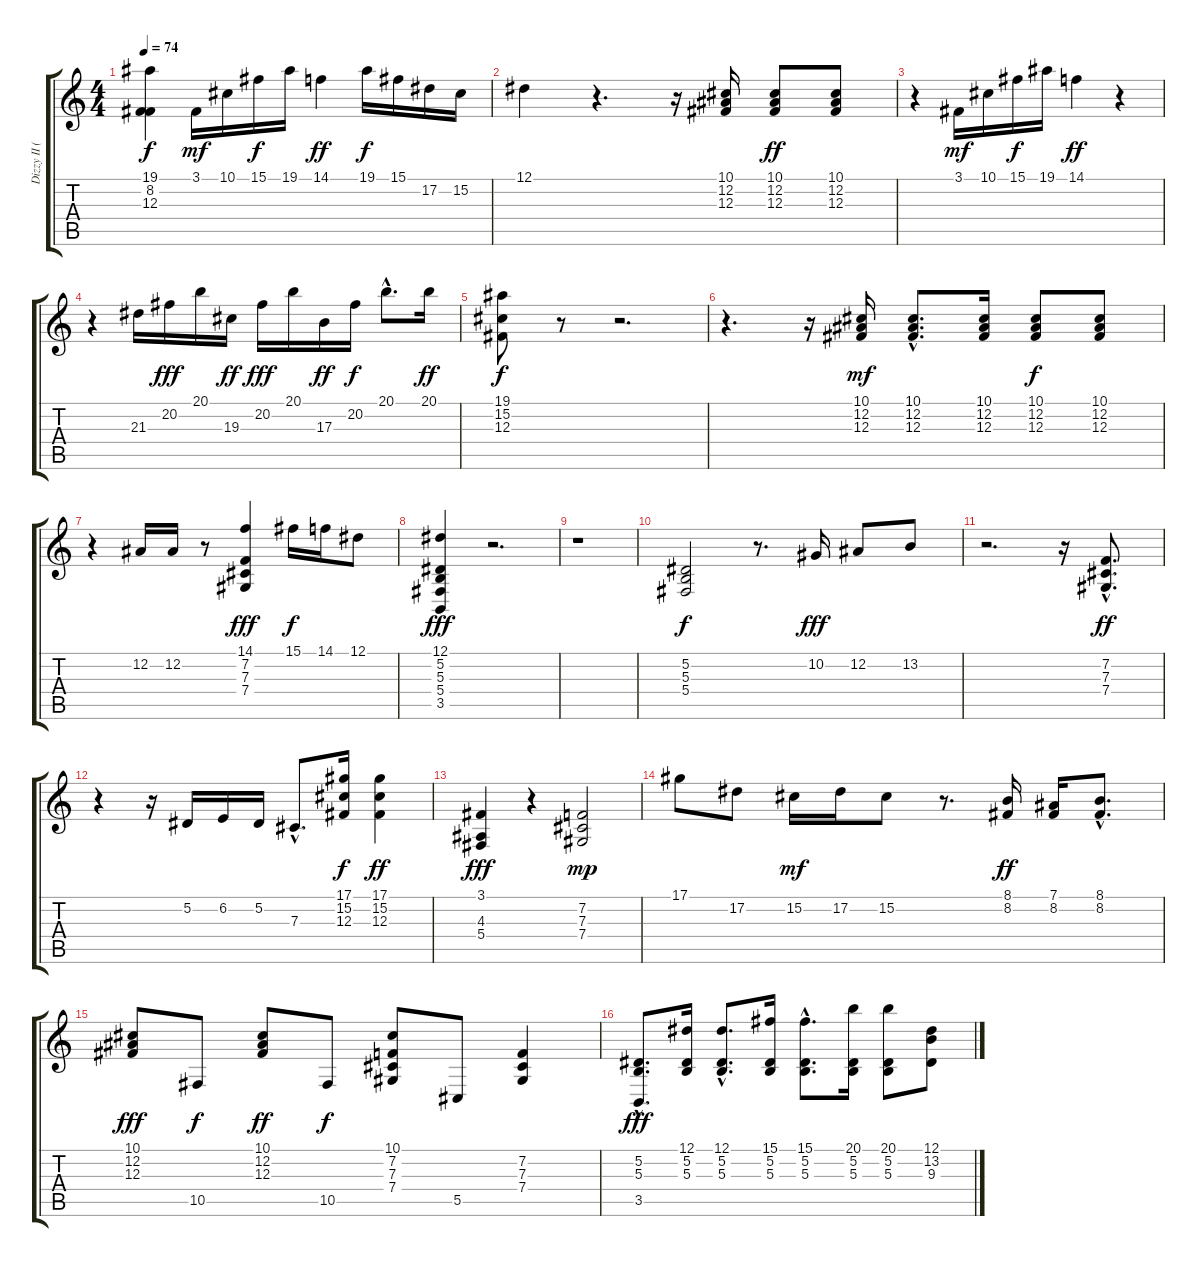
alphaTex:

\track ("Dizzy II (Piano)" "Dizzy II (") {instrument acousticgrandpiano}
\staff {score tabs}
\tuning (Eb4 Bb3 Gb3 Db3 Ab2 Eb2) {hide}
\ts (4 4)
\tempo 74
\clef g2
\ks c
(19.1 8.2 12.3).4{dy f} 3.1.16{dy mf} 10.1.16 15.1.16{dy f} 19.1.16 14.1.4{dy ff} 19.1.16{dy f} 15.1.16 17.2.16 15.2.16 |
12.1.4 r.4{d} r.16 (10.1 12.2 12.3).16 (10.1 12.2 12.3).8{dy ff} (10.1 12.2 12.3).8 |
r.4 3.1.16{dy mf} 10.1.16 15.1.16{dy f} 19.1.16 14.1.4{dy ff} r.4 |
r.4 21.3.16 20.2.16{dy fff} 20.1.16 19.3.16{dy ff} 20.2.16{dy fff} 20.1.16 17.3.16{dy ff} 20.2.16{dy f} 20.1{hac}.8{d} 20.1.16{dy ff} |
(19.1 15.2 12.3).8{dy f} r.8 r.2{d} |
r.4{d} r.16 (10.1 12.2 12.3).16{dy mf} (10.1{hac} 12.2{hac} 12.3{hac}).8{d} (10.1 12.2 12.3).16 (10.1 12.2 12.3).8{dy f} (10.1 12.2 12.3).8 |
r.4 12.2.16 12.2.16 r.8 (14.1 7.2 7.3 7.4).4{dy fff} 15.1.16{dy f} 14.1.16 12.1.8 |
(12.1 5.2 5.3 5.4 3.5).4{dy fff} r.2{d} |
r.1 |
(5.2 5.3 5.4).2{dy f} r.8{d} 10.2.16{dy fff} 12.2.8 13.2.8 |
r.2{d} r.16 (7.2{hac} 7.3{hac} 7.4{hac}).8{d dy ff} |
r.4 r.16 5.2.16 6.2.16 5.2.16 7.3{hac}.8{d} (17.1 15.2 12.3).16{dy f} (17.1 15.2 12.3).4{dy ff} |
(3.1 4.3 5.4).4{dy fff} r.4 (7.2 7.3 7.4).2{dy mp} |
17.1.8 17.2.8 15.2.16{dy mf} 17.2.16 15.2.8 r.8{d} (8.1 8.2).16{dy ff} (7.1 8.2).16 (8.1{hac} 8.2{hac}).8{d} |
(10.1 12.2 12.3).8{dy fff} 10.5.8{dy f} (10.1 12.2 12.3).8{dy ff} 10.5.8{dy f} (10.1 7.2 7.3 7.4).8 5.5.8 (7.2 7.3 7.4).4 |
(5.2{hac} 5.3{hac} 3.5{hac}).8{d dy fff} (12.1 5.2 5.3).16 (12.1{hac} 5.2{hac} 5.3{hac}).8{d} (15.1 5.2 5.3).16 (15.1{hac} 5.2{hac} 5.3{hac}).8{d} (20.1 5.2 5.3).16 (20.1 5.2 5.3).8 (12.1 13.2 9.3).8
